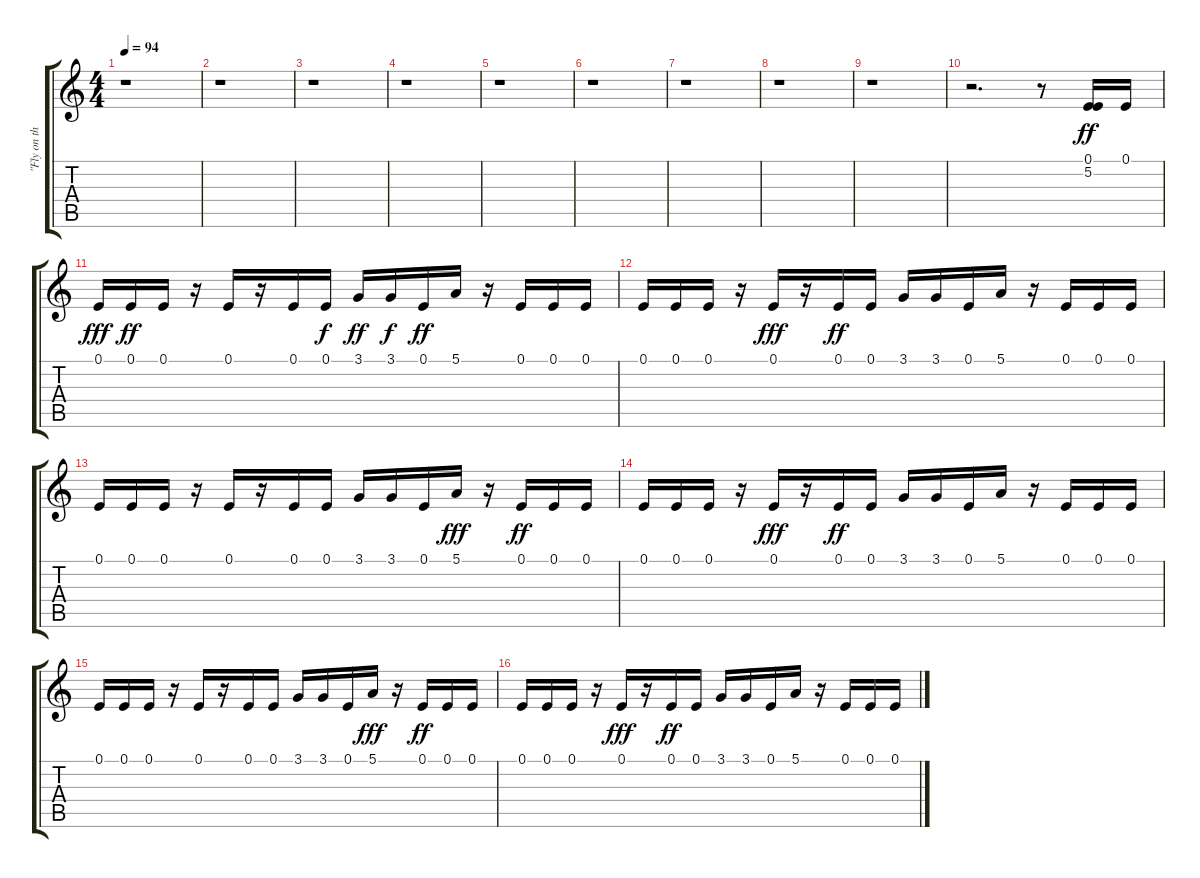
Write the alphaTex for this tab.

\track ("\"Fly on the " "\"Fly on th") {instrument honkytonkpiano}
\staff {score tabs}
\tuning (E4 B3 G3 D3 A2 E2) {hide}
\ts (4 4)
\tempo 94
\clef g2
\ks c
r.1{dy ff} |
r.1 |
r.1 |
r.1 |
r.1 |
r.1 |
r.1 |
r.1 |
r.1 |
r.2{d} r.8 (0.1 5.2).16{balance 13} 0.1.16 |
0.1.16{dy fff} 0.1.16{dy ff} 0.1.16 r.16 0.1.16 r.16 0.1.16{balance 12} 0.1.16{dy f} 3.1.16{dy ff balance 4} 3.1.16{dy f} 0.1.16{dy ff} 5.1.16{balance 4} r.16 0.1.16{balance 10} 0.1.16 0.1.16 |
0.1.16{balance 11} 0.1.16 0.1.16 r.16 0.1.16{dy fff balance 5} r.16 0.1.16{dy ff} 0.1.16 3.1.16{balance 12} 3.1.16 0.1.16 5.1.16{balance 4} r.16 0.1.16 0.1.16 0.1.16{balance 11} |
0.1.16 0.1.16 0.1.16{balance 5} r.16 0.1.16{balance 13} r.16 0.1.16{balance 12} 0.1.16 3.1.16{balance 3} 3.1.16 0.1.16 5.1.16{dy fff} r.16 0.1.16{dy ff balance 13} 0.1.16 0.1.16 |
0.1.16{balance 5} 0.1.16 0.1.16{balance 9} r.16 0.1.16{dy fff balance 4} r.16 0.1.16{dy ff} 0.1.16 3.1.16{balance 10} 3.1.16 0.1.16 5.1.16{balance 3} r.16 0.1.16 0.1.16{balance 13} 0.1.16 |
0.1.16 0.1.16 0.1.16{balance 3} r.16 0.1.16{balance 9} r.16 0.1.16{balance 11} 0.1.16 3.1.16{balance 5} 3.1.16 0.1.16 5.1.16{dy fff balance 12} r.16 0.1.16{dy ff} 0.1.16{balance 3} 0.1.16 |
0.1.16 0.1.16{balance 12} 0.1.16 r.16 0.1.16{dy fff balance 4} r.16 0.1.16{dy ff} 0.1.16 3.1.16{balance 12} 3.1.16 0.1.16 5.1.16 r.16 0.1.16{balance 4} 0.1.16 0.1.16
